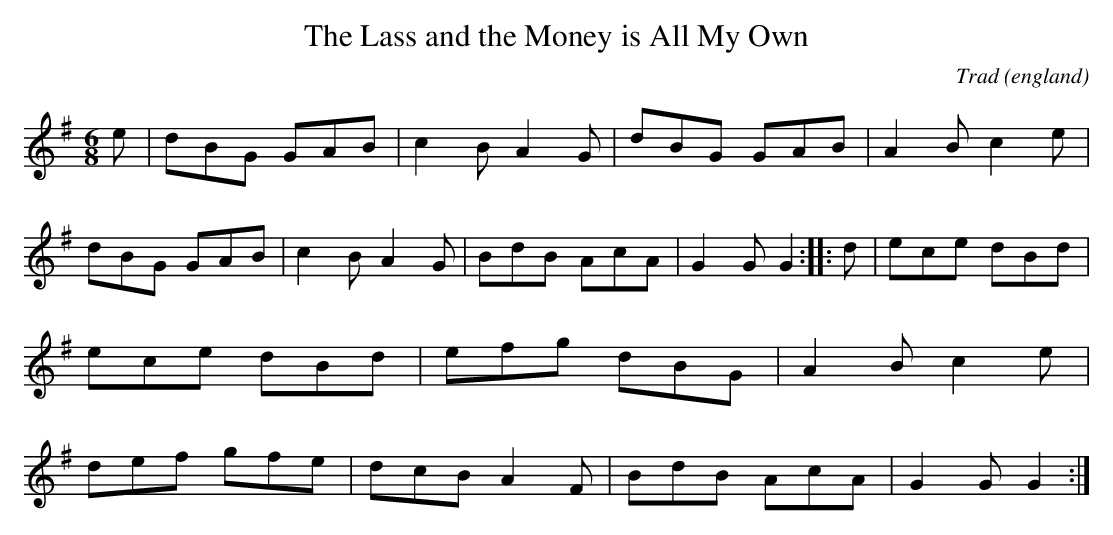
X:1
T:Lass and the Money is All My Own, The
O:england
C:Trad
M:6/8
K:G
e| dBG GAB| c2 B A2 G|dBG GAB| A2 B c2 e|dBG GAB| c2 B A2 G|BdB AcA| G2 G G2::\
d| ece dBd| ece dBd | efg dBG| A2 B c2 e |def gfe| dcB A2 F| BdB AcA |G2 G G2:|
